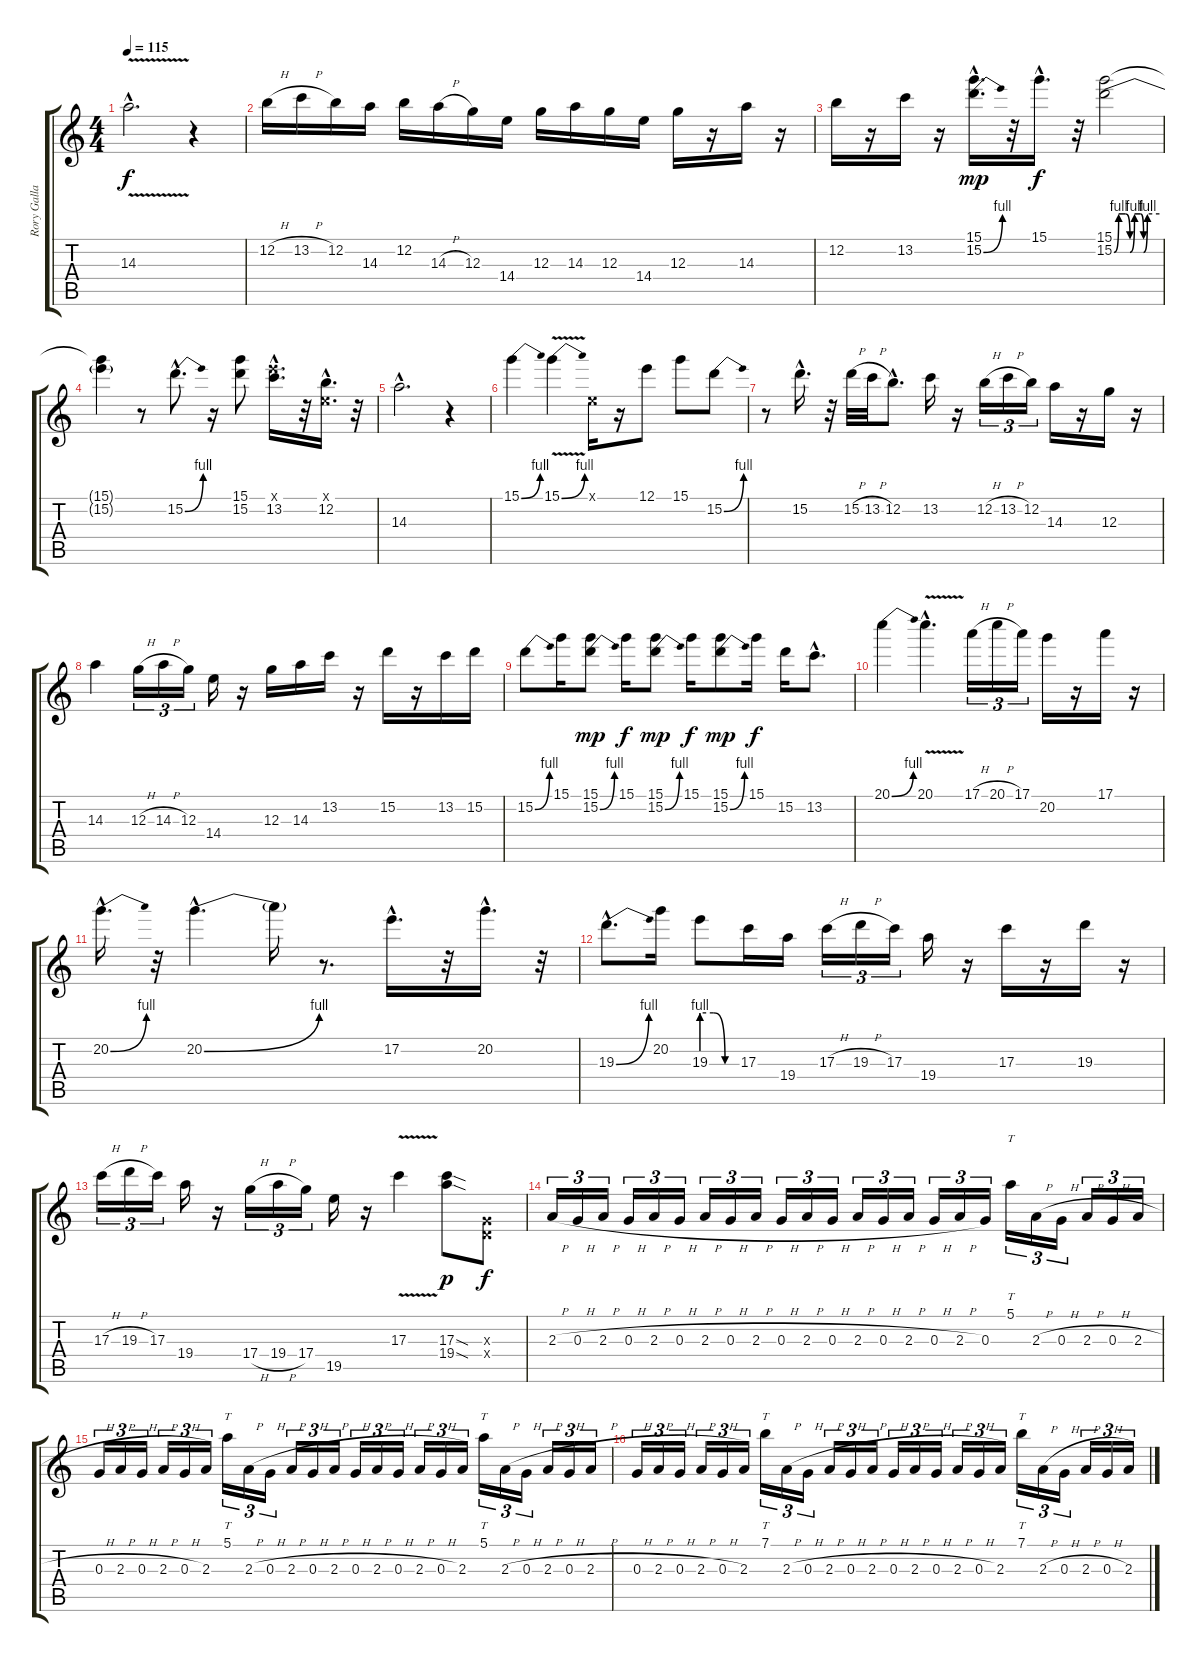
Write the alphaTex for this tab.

\track ("Rory Gallagher (Lead)" "Rory Galla") {instrument overdrivenguitar}
\staff {score tabs}
\tuning (E4 B3 G3 D3 A2 E2) {hide}
\ts (4 4)
\tempo 115
\clef g2
\ks c
14.3{v hac}.2{d dy f} r.4 |
12.2{h}.16 13.2{h}.16 12.2.16 14.3.16 12.2.16 14.3{h}.16 12.3.16 14.4.16 12.3.16 14.3.16 12.3.16 14.4.16 12.3.16 r.16 14.3.16 r.16 |
12.2.16 r.16 13.2.16 r.16 (15.1{hac} 15.2{be (bend 0 0 60 4) hac}).16{d dy mp} r.32 15.1{hac}.16{d dy f} r.32 (15.1 15.2{be (custom 0 0 6 4 15 4 21 0 27 4 35 4 39 0 44 4 60 4)}).2 |
(15.1{t} 15.2{t}).4 r.8 15.2{be (bend 0 0 60 4) hac}.8{d} r.16 (15.1 15.2).8 (12.1{hac x} 13.2{hac}).16{d} r.32 (0.1{hac x} 12.2{hac}).16{d} r.32 |
14.3{hac}.2{d} r.4 |
15.1{be (bend 0 0 60 4)}.4 15.1{be (bend 0 0 60 4) v}.4 0.1{x}.16 r.16 12.1.8 15.1.8 15.2{be (bend 0 0 60 4)}.8 |
r.8 15.2{hac}.16{d} r.32 15.2{h}.32 13.2{h}.32 12.2{hac}.8{d} 13.2.16 r.16 12.2{h}.16{tu (3 2)} 13.2{h}.16{tu (3 2)} 12.2.16{tu (3 2)} 14.3.16 r.16 12.3.16 r.16 |
14.3.4 12.3{h}.16{tu (3 2)} 14.3{h}.16{tu (3 2)} 12.3.16{tu (3 2)} 14.4.16 r.16 12.3.16 14.3.16 13.2.16 r.16 15.2.16 r.16 13.2.16 15.2.16 |
15.2{be (bend 0 0 60 4)}.8 15.1.16 (15.1 15.2{be (bend 0 0 60 4)}).8{dy mp} 15.1.16{dy f} (15.1 15.2{be (bend 0 0 60 4)}).8{dy mp} 15.1.16{dy f} (15.1 15.2{be (bend 0 0 60 4)}).8{dy mp} 15.1.16{dy f} 15.2.16 13.2{hac}.8{d} |
20.1{be (bend 0 0 60 4)}.4 20.1{v hac}.4{d} 17.1{h}.16{tu (3 2)} 20.1{h}.16{tu (3 2)} 17.1.16{tu (3 2)} 20.2.16 r.16 17.1.16 r.16 |
20.2{be (bend 0 0 60 4) hac}.16{d} r.32 20.2{be (bend 0 0 60 4) hac}.4{d} 20.2{t}.16 r.8{d} 17.2{hac}.16{d} r.32 20.2{hac}.16{d} r.32 |
19.3{be (bend 0 0 60 4) hac}.8{d} 20.2.16 19.3{be (custom 0 4 20 4 40 0 60 0)}.8 17.3.16 19.4.16 17.3{h}.16{tu (3 2)} 19.3{h}.16{tu (3 2)} 17.3.16{tu (3 2)} 19.4.16 r.16 17.3.16 r.16 19.3.16 r.16 |
17.3{h}.16{tu (3 2)} 19.3{h}.16{tu (3 2)} 17.3.16{tu (3 2)} 19.4.16 r.16 17.4{h}.16{tu (3 2)} 19.4{h}.16{tu (3 2)} 17.4.16{tu (3 2)} 19.5.16 r.16 17.3{v}.4 (17.3{sod} 19.4{sod}).8{dy p} (0.3{x} 0.4{x}).8{dy f} |
2.3{h}.16{tu (3 2)} 0.3{h}.16{tu (3 2)} 2.3{h}.16{tu (3 2)} 0.3{h}.16{tu (3 2)} 2.3{h}.16{tu (3 2)} 0.3{h}.16{tu (3 2)} 2.3{h}.16{tu (3 2)} 0.3{h}.16{tu (3 2)} 2.3{h}.16{tu (3 2)} 0.3{h}.16{tu (3 2)} 2.3{h}.16{tu (3 2)} 0.3{h}.16{tu (3 2)} 2.3{h}.16{tu (3 2)} 0.3{h}.16{tu (3 2)} 2.3{h}.16{tu (3 2)} 0.3{h}.16{tu (3 2)} 2.3{h}.16{tu (3 2)} 0.3.16{tu (3 2)} 5.1.16{tt tu (3 2)} 2.3{h}.16{tu (3 2)} 0.3{h}.16{tu (3 2)} 2.3{h}.16{tu (3 2)} 0.3{h}.16{tu (3 2)} 2.3{h}.16{tu (3 2)} |
0.3{h}.16{tu (3 2)} 2.3{h}.16{tu (3 2)} 0.3{h}.16{tu (3 2)} 2.3{h}.16{tu (3 2)} 0.3{h}.16{tu (3 2)} 2.3.16{tu (3 2)} 5.1.16{tt tu (3 2)} 2.3{h}.16{tu (3 2)} 0.3{h}.16{tu (3 2)} 2.3{h}.16{tu (3 2)} 0.3{h}.16{tu (3 2)} 2.3{h}.16{tu (3 2)} 0.3{h}.16{tu (3 2)} 2.3{h}.16{tu (3 2)} 0.3{h}.16{tu (3 2)} 2.3{h}.16{tu (3 2)} 0.3{h}.16{tu (3 2)} 2.3.16{tu (3 2)} 5.1.16{tt tu (3 2)} 2.3{h}.16{tu (3 2)} 0.3{h}.16{tu (3 2)} 2.3{h}.16{tu (3 2)} 0.3{h}.16{tu (3 2)} 2.3{h}.16{tu (3 2)} |
0.3{h}.16{tu (3 2)} 2.3{h}.16{tu (3 2)} 0.3{h}.16{tu (3 2)} 2.3{h}.16{tu (3 2)} 0.3{h}.16{tu (3 2)} 2.3.16{tu (3 2)} 7.1.16{tt tu (3 2)} 2.3{h}.16{tu (3 2)} 0.3{h}.16{tu (3 2)} 2.3{h}.16{tu (3 2)} 0.3{h}.16{tu (3 2)} 2.3{h}.16{tu (3 2)} 0.3{h}.16{tu (3 2)} 2.3{h}.16{tu (3 2)} 0.3{h}.16{tu (3 2)} 2.3{h}.16{tu (3 2)} 0.3{h}.16{tu (3 2)} 2.3.16{tu (3 2)} 7.1.16{tt tu (3 2)} 2.3{h}.16{tu (3 2)} 0.3{h}.16{tu (3 2)} 2.3{h}.16{tu (3 2)} 0.3{h}.16{tu (3 2)} 2.3{h}.16{tu (3 2)}
